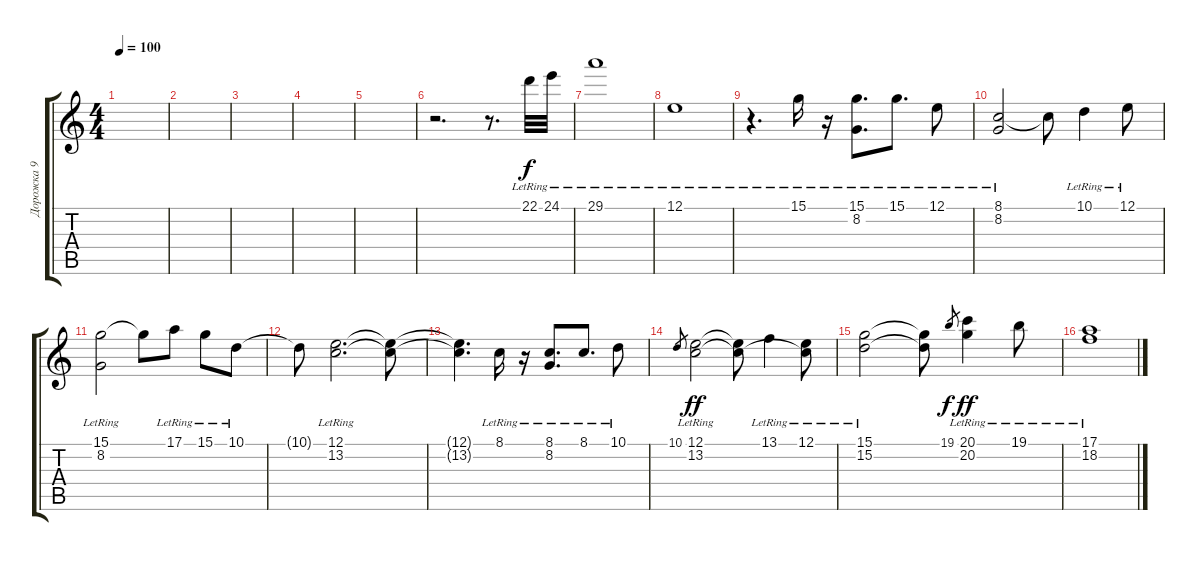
\track ("Дорожка 9" "Дорожка 9") {instrument brightacousticpiano}
\staff {score tabs}
\tuning (E4 B3 G3 D3 A2 E2) {hide}
\ts (4 4)
\tempo 100
\clef g2
\ks c
|
|
|
|
|
r.2{d} r.8{d} 22.1{lr}.32 24.1{lr}.32 |
29.1{lr}.1 |
12.1{lr}.1 |
r.4{d} 15.1{lr}.16 r.16 (15.1{lr} 8.2{lr}).8{d} 15.1{lr}.8{d} 12.1{lr}.8 |
(8.1{lr} 8.2{lr}).2 8.1{t}.8 10.1{lr}.4 12.1{lr}.8 |
(15.1{lr} 8.2{lr}).2 15.1{t}.8 17.1{lr}.8 15.1{lr}.8 10.1{lr}.8 |
10.1{t}.8 (12.1{lr} 13.2{lr}).2{d} (12.1{t} 13.2{t}).8 |
(12.1{t} 13.2{t}).4{d} 8.1{lr}.16 r.16 (8.1{lr} 8.2{lr}).8{d} 8.1{lr}.8{d} 10.1{lr}.8 |
10.1.8{gr dy f} (12.1{lr} 13.2{lr}).2{dy ff} (12.1{t} 13.2{t}).8 13.1{lr}.4 (12.1{lr} 13.2{t}).8 |
(15.1{lr} 15.2{lr}).2{volume 16} (15.1{t} 15.2{t}).8 19.1.8{gr dy f} (20.1{lr} 20.2{lr}).4{dy ff} 19.1{lr}.8 |
(17.1{lr} 18.2{lr}).1
